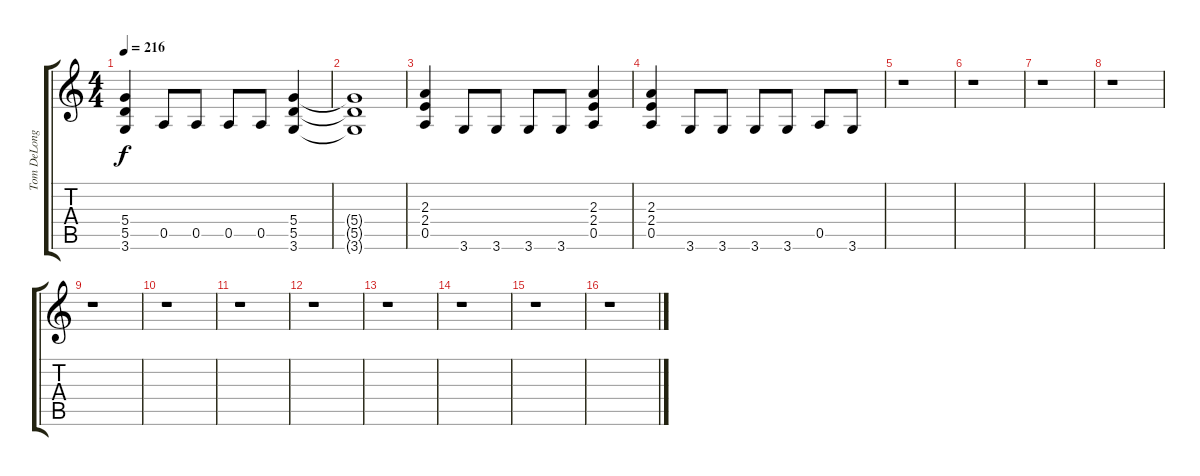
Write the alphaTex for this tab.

\track ("Tom DeLonge (Lead Guitar)" "Tom DeLong") {instrument distortionguitar}
\staff {score tabs}
\tuning (E4 B3 G3 D3 A2 E2) {hide}
\ts (4 4)
\tempo 216
\clef g2
\ks c
(5.4 5.5 3.6).4{dy f} 0.5.8 0.5.8 0.5.8 0.5.8 (5.4 5.5 3.6).4 |
(5.4{t} 5.5{t} 3.6{t}).1 |
(2.3 2.4 0.5).4 3.6.8 3.6.8 3.6.8 3.6.8 (2.3 2.4 0.5).4 |
(2.3 2.4 0.5).4 3.6.8 3.6.8 3.6.8 3.6.8 0.5.8 3.6.8 |
r.1 |
r.1 |
r.1 |
r.1 |
r.1 |
r.1 |
r.1 |
r.1 |
r.1 |
r.1 |
r.1 |
r.1
